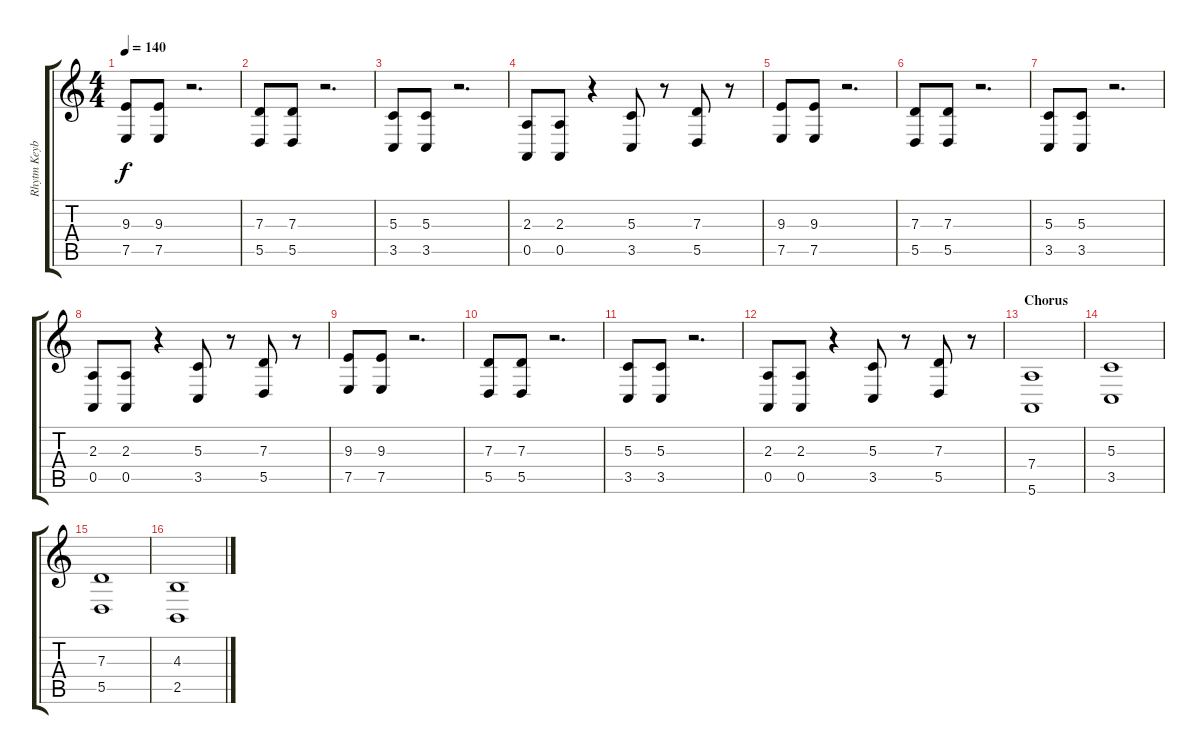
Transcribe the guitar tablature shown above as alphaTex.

\track ("Rhytm Keyboards" "Rhytm Keyb") {instrument timpani}
\staff {score tabs}
\tuning (E4 B3 G3 D3 A2 E2) {hide}
\ts (4 4)
\tempo 140
\clef g2
\ks c
(9.3 7.5).8{dy f} (9.3 7.5).8 r.2{d} |
(7.3 5.5).8 (7.3 5.5).8 r.2{d} |
(5.3 3.5).8 (5.3 3.5).8 r.2{d} |
(2.3 0.5).8 (2.3 0.5).8 r.4 (5.3 3.5).8 r.8 (7.3 5.5).8 r.8 |
(9.3 7.5).8 (9.3 7.5).8 r.2{d} |
(7.3 5.5).8 (7.3 5.5).8 r.2{d} |
(5.3 3.5).8 (5.3 3.5).8 r.2{d} |
(2.3 0.5).8 (2.3 0.5).8 r.4 (5.3 3.5).8 r.8 (7.3 5.5).8 r.8 |
(9.3 7.5).8 (9.3 7.5).8 r.2{d} |
(7.3 5.5).8 (7.3 5.5).8 r.2{d} |
(5.3 3.5).8 (5.3 3.5).8 r.2{d} |
(2.3 0.5).8 (2.3 0.5).8 r.4 (5.3 3.5).8 r.8 (7.3 5.5).8 r.8 |
\section ("" "Chorus")
(7.4 5.6).1{instrument stringensemble1} |
(5.3 3.5).1 |
(7.3 5.5).1 |
(4.3 2.5).1
